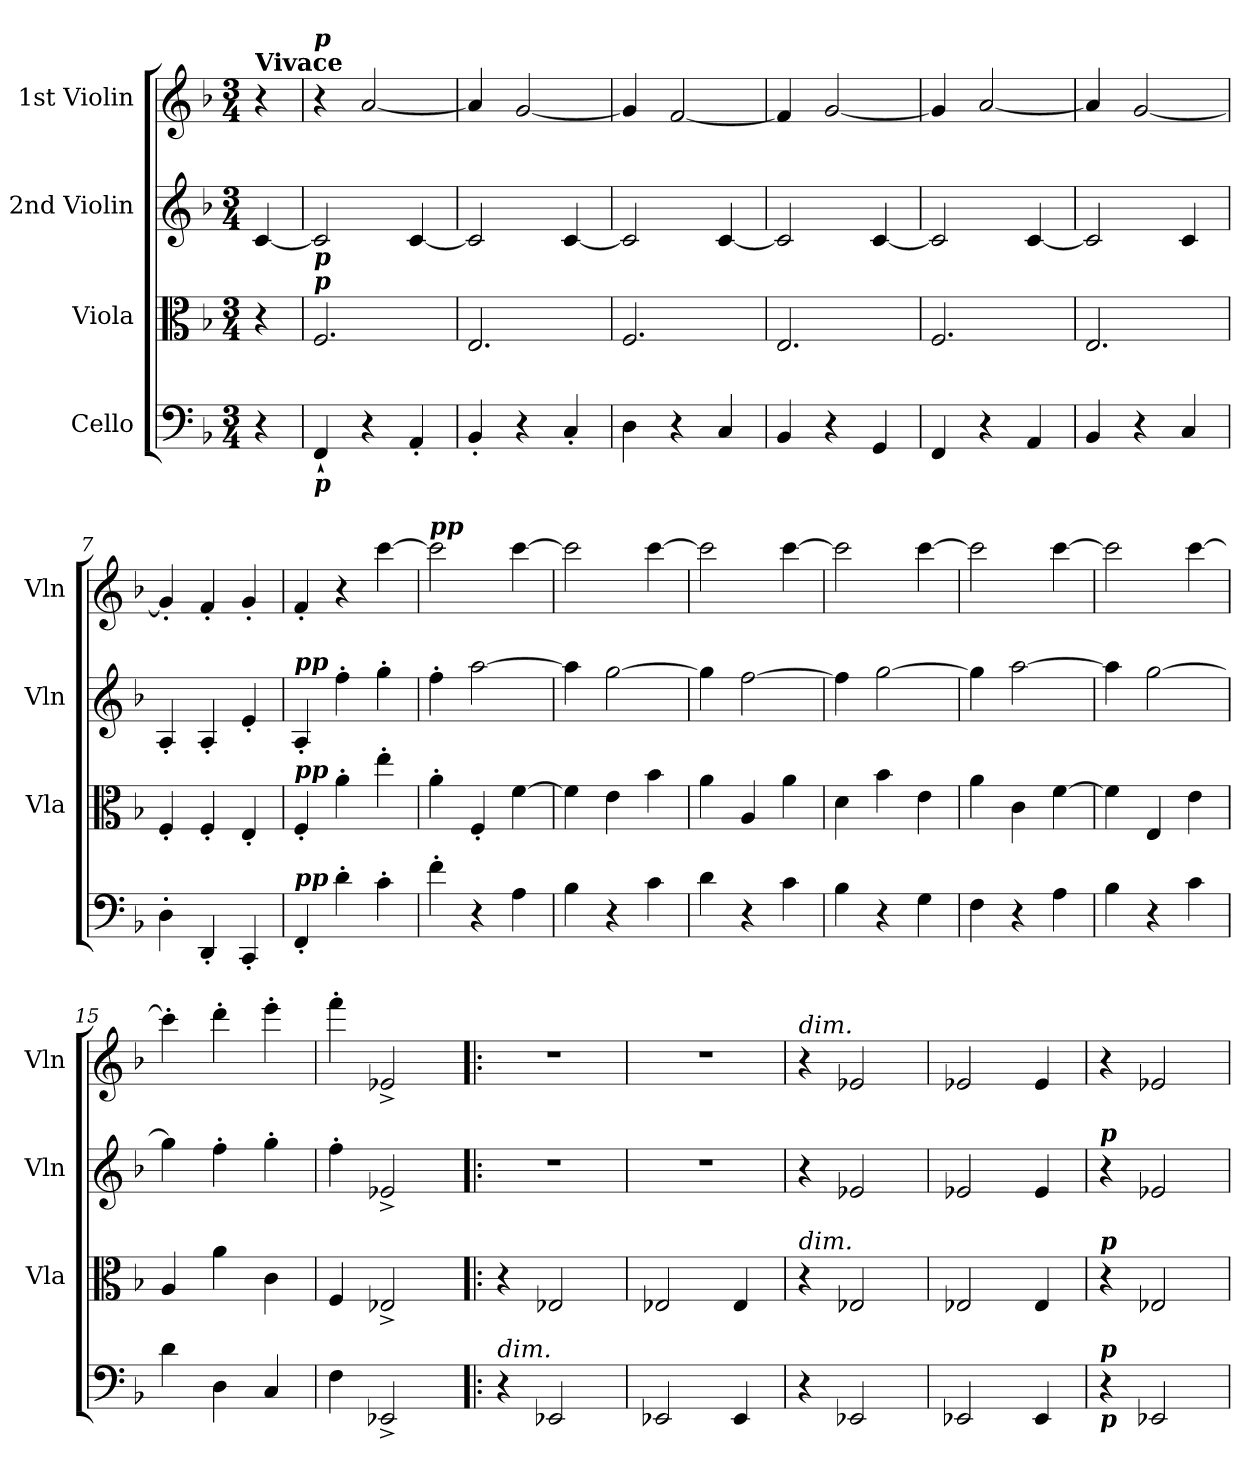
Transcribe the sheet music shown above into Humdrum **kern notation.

**kern	**kern	**kern	**kern
*part4	*part3	*part2	*part1
*staff4	*staff3	*staff2	*staff1
*I"Cello	*I"Viola	*I"2nd Violin	*I"1st Violin
*	*I'Vla	*I'Vln	*I'Vln
*clefF4	*clefC3	*clefG2	*clefG2
*k[b-]	*k[b-]	*k[b-]	*k[b-]
*F:	*F:	*F:	*F:
*M3/4	*M3/4	*M3/4	*M3/4
=	=	=	=
!	!	!	!LO:TX:a:B:t=Vivace
4r	4r	[4c/	4r
=1	=1	=1	=1
!	!	!	!LO:TX:a:Bi:t=p
!	!LO:TX:a:Bi:t=p	!	!
!	!LO:TX:a:Bi:t=p	!	!
!LO:TX:b:Bi:t=p	!	!	!
4FF''/	2.F/	2c/]	4r
4r	.	.	[2a/
4AA'/	.	[4c/	.
=2	=2	=2	=2
4BB-'/	2.E/	2c/]	4a/]
4r	.	.	[2g/
4C'/	.	[4c/	.
=3	=3	=3	=3
4D\	2.F/	2c/]	4g/]
4r	.	.	[2f/
4C/	.	[4c/	.
=4	=4	=4	=4
4BB-/	2.E/	2c/]	4f/]
4r	.	.	[2g/
4GG/	.	[4c/	.
=5	=5	=5	=5
4FF/	2.F/	2c/]	4g/]
4r	.	.	[2a/
4AA/	.	[4c/	.
=6	=6	=6	=6
4BB-/	2.E/	2c/]	4a/]
4r	.	.	[2g/
4C/	.	4c/	.
=7	=7	=7	=7
4D'\	4F'/	4A'/	4g'/]
4DD'/	4F'/	4A'/	4f'/
4CC'/	4E'/	4e'/	4g'/
=8	=8	=8	=8
!	!	!LO:TX:a:Bi:t=pp	!
!	!LO:TX:a:Bi:t=pp	!	!
!LO:TX:a:Bi:t=pp	!	!	!
4FF'/	4F'/	4A'/	4f'/
4d'\	4a'\	4ff'\	4r
4c'\	4ee'\	4gg'\	[4ccc\
=9	=9	=9	=9
!	!	!	!LO:TX:a:Bi:t=pp
4f'\	4a'\	4ff'\	2ccc\]
4r	4F'/	[2aa\	.
4A\	[4f\	.	[4ccc\
=10	=10	=10	=10
4B-\	4f\]	4aa\]	2ccc\]
4r	4e\	[2gg\	.
4c\	4b-\	.	[4ccc\
=11	=11	=11	=11
4d\	4a\	4gg\]	2ccc\]
4r	4A/	[2ff\	.
4c\	4a\	.	[4ccc\
=12	=12	=12	=12
4B-\	4d\	4ff\]	2ccc\]
4r	4b-\	[2gg\	.
4G\	4e\	.	[4ccc\
=13	=13	=13	=13
4F\	4a\	4gg\]	2ccc\]
4r	4c\	[2aa\	.
4A\	[4f\	.	[4ccc\
=14	=14	=14	=14
4B-\	4f\]	4aa\]	2ccc\]
4r	4E/	[2gg\	.
4c\	4e\	.	[4ccc\
=15	=15	=15	=15
4d\	4A/	4gg\]	4ccc'\]
4D\	4a\	4ff'\	4ddd'\
4C/	4c\	4gg'\	4eee'\
=16	=16	=16	=16
4F\	4F/	4ff'\	4fff'\
2EE-X^/	2E-X^/	2e-X^/	2e-X^/
=17!|:	=17!|:	=17!|:	=17!|:
!LO:TX:a:i:t=dim.	!	!	!
4r	4r	2.r	2.r
2EE-X/	2E-X/	.	.
=18	=18	=18	=18
2EE-X/	2E-X/	2.r	2.r
4EE-/	4E-/	.	.
=19	=19	=19	=19
!	!	!	!LO:TX:a:i:t=dim.
!	!LO:TX:a:i:t=dim.	!	!
4r	4r	4r	4r
2EE-X/	2E-X/	2e-X/	2e-X/
=20	=20	=20	=20
2EE-X/	2E-X/	2e-X/	2e-X/
4EE-/	4E-/	4e-/	4e-/
=21	=21	=21	=21
!	!	!LO:TX:a:Bi:t=p	!
!	!LO:TX:a:Bi:t=p	!	!
!LO:TX:a:Bi:t=p	!	!	!
!LO:TX:b:Bi:t=p	!	!	!
4r	4r	4r	4r
2EE-X/	2E-X/	2e-X/	2e-X/
=	=	=	=
*-	*-	*-	*-
